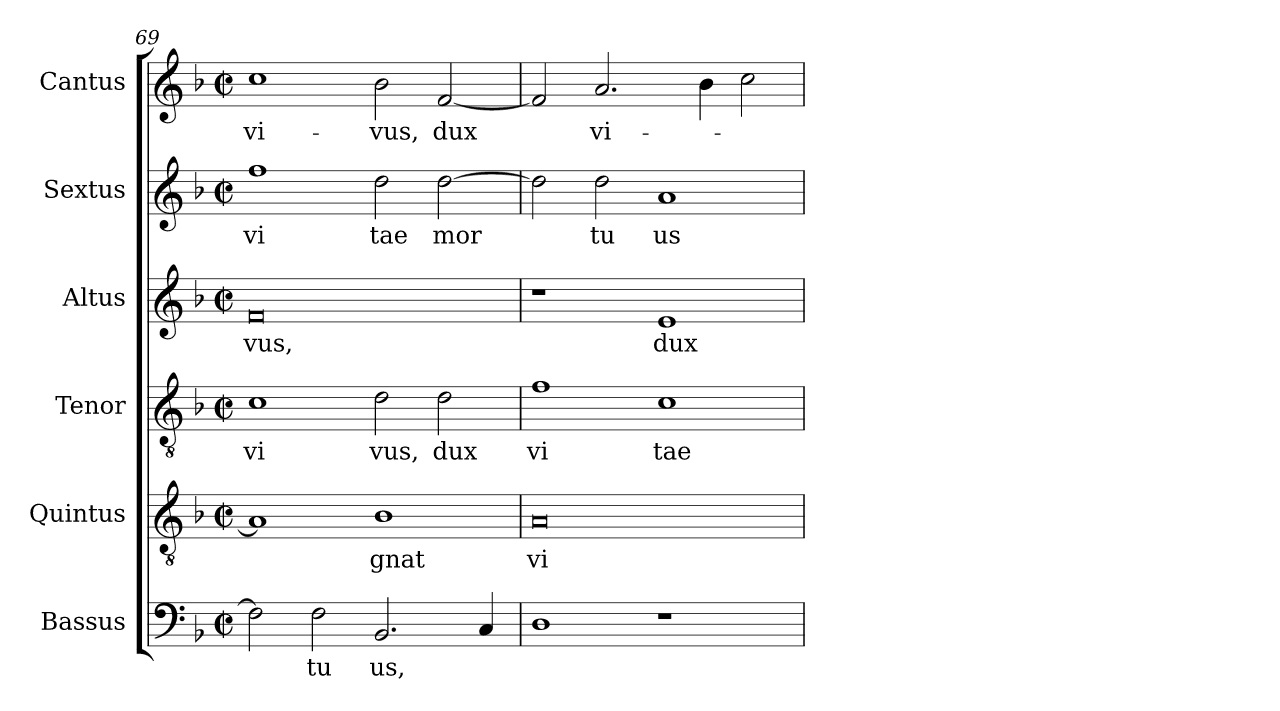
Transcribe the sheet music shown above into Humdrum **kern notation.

**kern	**text	**kern	**text	**kern	**text	**kern	**text	**kern	**text	**kern	**text
*part6	*part6	*part5	*part5	*part4	*part4	*part3	*part3	*part2	*part2	*part1	*part1
*staff6	*staff6	*staff5	*staff5	*staff4	*staff4	*staff3	*staff3	*staff2	*staff2	*staff1	*staff1
*I"Bassus	*	*I"Quintus	*	*I"Tenor	*	*I"Altus	*	*I"Sextus	*	*I"Cantus	*
*clefF4	*	*clefGv2	*	*clefGv2	*	*clefG2	*	*clefG2	*	*clefG2	*
*k[b-]	*	*k[b-]	*	*k[b-]	*	*k[b-]	*	*k[b-]	*	*k[b-]	*
*F:	*	*F:	*	*F:	*	*F:	*	*F:	*	*F:	*
*M2/2	*	*M2/2	*	*M2/2	*	*M2/2	*	*M2/2	*	*M2/2	*
*met(c|)	*	*met(c|)	*	*met(c|)	*	*met(c|)	*	*met(c|)	*	*met(c|)	*
=69	=69	=69	=69	=69	=69	=69	=69	=69	=69	=69	=69
!	!	!	!	!	!LO:LY:b:cj	!	!LO:LY:b:cj	!	!LO:LY:b:cj	!	!LO:LY:b:cj
2F\]	.	1A]	.	1c	vi	0f	vus,	1ff	vi	1cc	vi-
!	!LO:LY:b:cj	!	!	!	!	!	!	!	!	!	!
2F\	tu	.	.	.	.	.	.	.	.	.	.
!	!LO:LY:b	!	!LO:LY:b:cj	!	!LO:LY:b:cj	!	!	!	!LO:LY:b:cj	!	!LO:LY:b:cj
2.BB-/	us,	1B-	-gnat	2d\	vus,	.	.	2dd\	tae	2b-\	-vus,
!	!	!	!	!	!LO:LY:b:cj	!	!	!	!LO:LY:b	!	!LO:LY:b
.	.	.	.	2d\	dux	.	.	[>2dd\	mor	[<2f/	dux
4C/	.	.	.	.	.	.	.	.	.	.	.
=70	=70	=70	=70	=70	=70	=70	=70	=70	=70	=70	=70
!	!	!	!LO:LY:b:cj	!	!LO:LY:b:cj	!	!	!	!	!	!
1D	.	0A	vi-	1f	vi	1r	.	2dd\]	.	2f/]	.
!	!	!	!	!	!	!	!	!	!LO:LY:b:cj	!	!LO:LY:b:cj
.	.	.	.	.	.	.	.	2dd\	tu	2.a/	vi-
!	!	!	!	!	!LO:LY:b:cj	!	!LO:LY:b:cj	!	!LO:LY:b:cj	!	!
1r	.	.	.	1c	tae	1e	dux	1a	us	.	.
.	.	.	.	.	.	.	.	.	.	4b-\	.
.	.	.	.	.	.	.	.	.	.	2cc\	.
=	=	=	=	=	=	=	=	=	=	=	=
*-	*-	*-	*-	*-	*-	*-	*-	*-	*-	*-	*-
